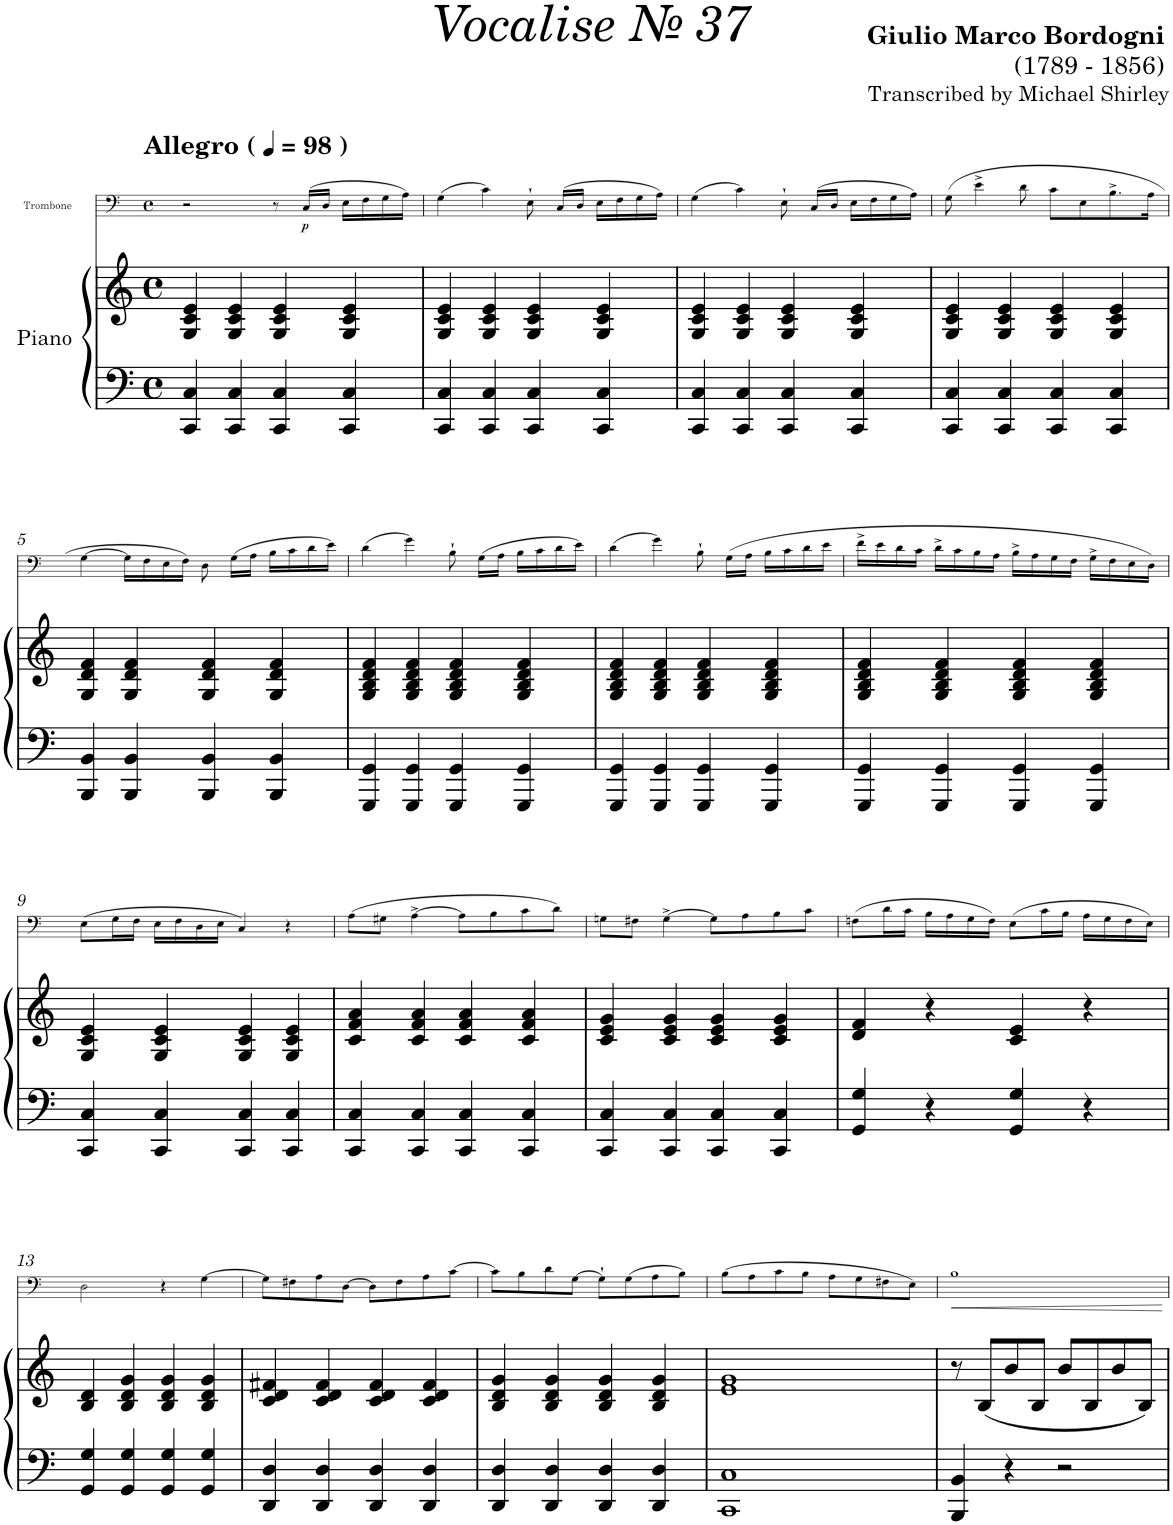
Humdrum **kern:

**kern	**kern	**kern	**dynam
*part2	*part2	*part1	*part1
*staff3	*staff2	*staff1	*staff1
*I"Piano	*	*I"Trombone	*
*I'Pno	*	*I'Trb	*
*	*	*stria5	*
*clefF4	*clefG2	*clefF4	*
*k[]	*k[]	*k[]	*
*M4/4	*M4/4	*M4/4	*
*met(c)	*met(c)	*met(c)	*
*MM98	*MM98	*MM98	*
=1	=1	=1	=1
!	!	!LO:TX:a:B:t=Allegro (	!
!	!	!LO:TX:a:B:t=)	!
4CC/ 4C/	4G/ 4c/ 4e/	2r	.
4CC/ 4C/	4G/ 4c/ 4e/	.	.
4CC/ 4C/	4G/ 4c/ 4e/	8r	.
!	!	!	!LO:DY:b
.	.	(16C/LL	p
.	.	16D/JJ	.
4CC/ 4C/	4G/ 4c/ 4e/	16E\LL	.
.	.	16F\	.
.	.	16G\	.
.	.	16A\JJ)	.
=2	=2	=2	=2
4CC/ 4C/	4G/ 4c/ 4e/	(4G\	.
4CC/ 4C/	4G/ 4c/ 4e/	4c\)	.
4CC/ 4C/	4G/ 4c/ 4e/	8E`\	.
.	.	(16C/LL	.
.	.	16D/JJ	.
4CC/ 4C/	4G/ 4c/ 4e/	16E\LL	.
.	.	16F\	.
.	.	16G\	.
.	.	16A\JJ)	.
=3	=3	=3	=3
4CC/ 4C/	4G/ 4c/ 4e/	(4G\	.
4CC/ 4C/	4G/ 4c/ 4e/	4c\)	.
4CC/ 4C/	4G/ 4c/ 4e/	8E`\	.
.	.	(16C/LL	.
.	.	16D/JJ	.
4CC/ 4C/	4G/ 4c/ 4e/	16E\LL	.
.	.	16F\	.
.	.	16G\	.
.	.	16A\JJ)	.
=4	=4	=4	=4
4CC/ 4C/	4G/ 4c/ 4e/	(8G\	.
.	.	4e^\	.
4CC/ 4C/	4G/ 4c/ 4e/	.	.
.	.	8d\	.
4CC/ 4C/	4G/ 4c/ 4e/	8c\L	.
.	.	8E\	.
4CC/ 4C/	4G/ 4c/ 4e/	8.B^\	.
.	.	16A\Jk	.
!!LO:LB:g=z
=5	=5	=5	=5
4BBB/ 4BB/	4G/ 4d/ 4f/	[>4G\	.
4BBB/ 4BB/	4G/ 4d/ 4f/	16G\LL]	.
.	.	16F\	.
.	.	16E\	.
.	.	16F\JJ)	.
4BBB/ 4BB/	4G/ 4d/ 4f/	8D\	.
.	.	(16G\LL	.
.	.	16A\JJ	.
4BBB/ 4BB/	4G/ 4d/ 4f/	16B\LL	.
.	.	16c\	.
.	.	16d\	.
.	.	16e\JJ)	.
=6	=6	=6	=6
4GGG/ 4GG/	4G/ 4B/ 4d/ 4f/	(4d\	.
4GGG/ 4GG/	4G/ 4B/ 4d/ 4f/	4g\)	.
4GGG/ 4GG/	4G/ 4B/ 4d/ 4f/	8B`\	.
.	.	(16G\LL	.
.	.	16A\JJ	.
4GGG/ 4GG/	4G/ 4B/ 4d/ 4f/	16B\LL	.
.	.	16c\	.
.	.	16d\	.
.	.	16e\JJ)	.
=7	=7	=7	=7
4GGG/ 4GG/	4G/ 4B/ 4d/ 4f/	(4d\	.
4GGG/ 4GG/	4G/ 4B/ 4d/ 4f/	4g\)	.
4GGG/ 4GG/	4G/ 4B/ 4d/ 4f/	8B`\	.
.	.	(16G\LL	.
.	.	16A\JJ	.
4GGG/ 4GG/	4G/ 4B/ 4d/ 4f/	16B\LL	.
.	.	16c\	.
.	.	16d\	.
.	.	16e\JJ	.
=8	=8	=8	=8
4GGG/ 4GG/	4G/ 4B/ 4d/ 4f/	16f^\LL	.
.	.	16e\	.
.	.	16d\	.
.	.	16c\JJ	.
4GGG/ 4GG/	4G/ 4B/ 4d/ 4f/	16d^\LL	.
.	.	16c\	.
.	.	16B\	.
.	.	16A\JJ	.
4GGG/ 4GG/	4G/ 4B/ 4d/ 4f/	16B^\LL	.
.	.	16A\	.
.	.	16G\	.
.	.	16F\JJ	.
4GGG/ 4GG/	4G/ 4B/ 4d/ 4f/	16G^\LL	.
.	.	16F\	.
.	.	16E\	.
.	.	16D\JJ)	.
!!LO:LB:g=z
=9	=9	=9	=9
4CC/ 4C/	4G/ 4c/ 4e/	(>8E\L	.
.	.	16G\L	.
.	.	16F\JJ	.
4CC/ 4C/	4G/ 4c/ 4e/	16E\LL	.
.	.	16F\	.
.	.	16D\	.
.	.	16E\JJ	.
4CC/ 4C/	4G/ 4c/ 4e/	4C/)	.
4CC/ 4C/	4G/ 4c/ 4e/	4r	.
=10	=10	=10	=10
4CC/ 4C/	4c/ 4f/ 4a/	(8A\L	.
.	.	8G#X\J	.
4CC/ 4C/	4c/ 4f/ 4a/	[>4A^\	.
4CC/ 4C/	4c/ 4f/ 4a/	8A\L]	.
.	.	8B\	.
4CC/ 4C/	4c/ 4f/ 4a/	8c\	.
.	.	8d\J)	.
=11	=11	=11	=11
4CC/ 4C/	4c/ 4e/ 4g/	8Gn\L	.
.	.	8F#X\J	.
4CC/ 4C/	4c/ 4e/ 4g/	[>4G^\	.
4CC/ 4C/	4c/ 4e/ 4g/	8G\L]	.
.	.	8A\	.
4CC/ 4C/	4c/ 4e/ 4g/	8B\	.
.	.	8c\J	.
=12	=12	=12	=12
4GG/ 4G/	4d/ 4f/	(8Fn\L	.
.	.	16d\L	.
.	.	16c\JJ	.
4r	4r	16B\LL	.
.	.	16A\	.
.	.	16G\	.
.	.	16F\JJ)	.
4GG/ 4G/	4c/ 4e/	(8E\L	.
.	.	16c\L	.
.	.	16B\JJ	.
4r	4r	16A\LL	.
.	.	16G\	.
.	.	16F\	.
.	.	16E\JJ)	.
!!LO:LB:g=z
=13	=13	=13	=13
4GG/ 4G/	4B/ 4d/	2D\	.
4GG/ 4G/	4B/ 4d/ 4g/	.	.
4GG/ 4G/	4B/ 4d/ 4g/	4r	.
4GG/ 4G/	4B/ 4d/ 4g/	[>4G\	.
=14	=14	=14	=14
4DD/ 4D/	4c/ 4d/ 4f#X/	8G\L]	.
.	.	8F#X\	.
4DD/ 4D/	4c/ 4d/ 4f#/	8A\	.
.	.	[>8D\J	.
4DD/ 4D/	4c/ 4d/ 4f#/	8D\L]	.
.	.	8F#\	.
4DD/ 4D/	4c/ 4d/ 4f#/	8A\	.
.	.	[>8c\J	.
=15	=15	=15	=15
4DD/ 4D/	4B/ 4d/ 4g/	8c\L]	.
.	.	8B\	.
4DD/ 4D/	4B/ 4d/ 4g/	8d\	.
.	.	[>8G\J	.
4DD/ 4D/	4B/ 4d/ 4g/	8G`\L]	.
.	.	(8G\	.
4DD/ 4D/	4B/ 4d/ 4g/	8A\	.
.	.	8B\J)	.
=16	=16	=16	=16
1CC 1C	1e 1g	(8B\L	.
.	.	8A\	.
.	.	8c\	.
.	.	8B\J	.
.	.	8A\L	.
.	.	8G\	.
.	.	8F#X\	.
.	.	8E\J)	.
=17	=17	=17	=17
!	!	!	!LO:HP:b
4BBB/ 4BB/	8r	1B	<
.	(8B/L	.	.
4r	8b/	.	.
.	8B/J	.	.
2r	8b/L	.	.
.	8B/	.	.
.	8b/	.	.
.	8B/J)	.	.
.	.	.	[
=	=	=	=
*-	*-	*-	*-
